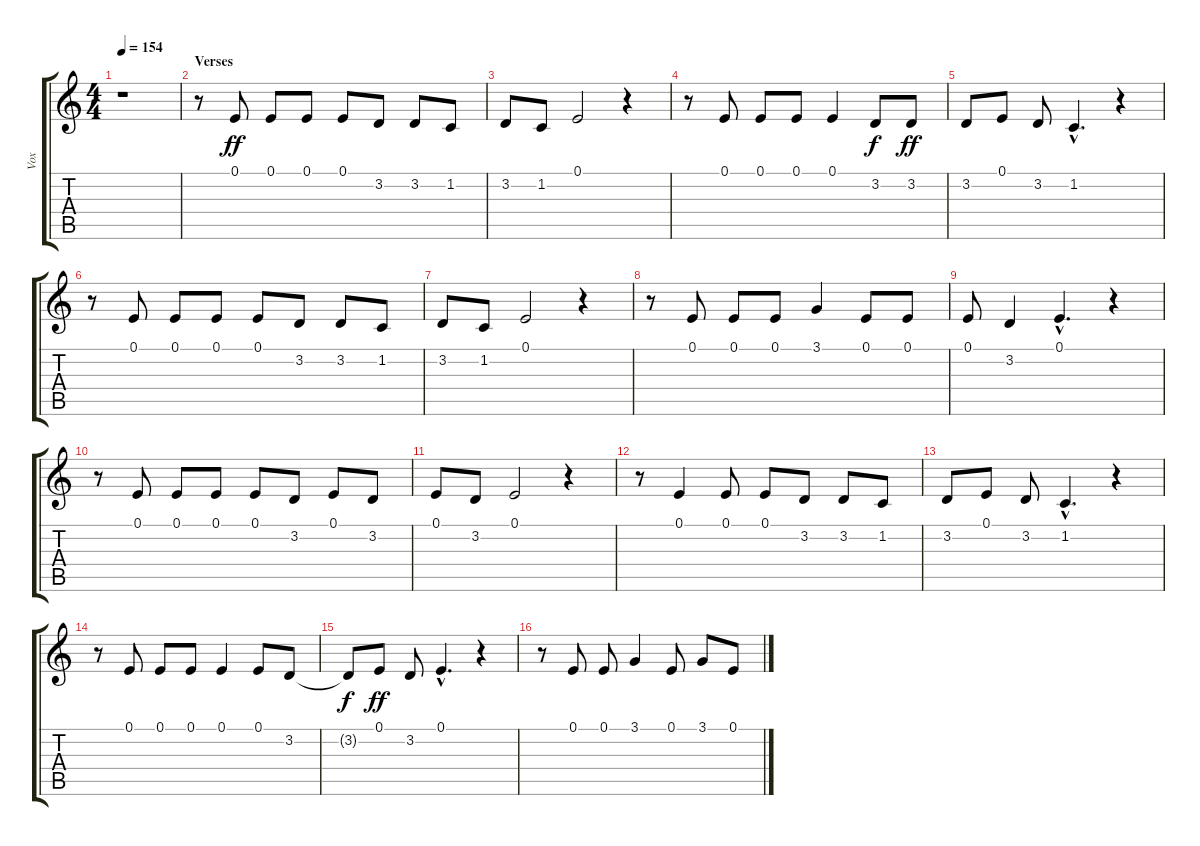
\track ("Vox" "Vox") {instrument voiceoohs}
\staff {score tabs}
\tuning (E4 B3 G3 D3 A2 E2) {hide}
\ts (4 4)
\tempo 154
\clef g2
\ks c
r.1{dy f} |
\section ("" "Verses")
r.8 0.1.8{dy ff} 0.1.8 0.1.8 0.1.8 3.2.8 3.2.8 1.2.8 |
3.2.8 1.2.8 0.1.2 r.4 |
r.8 0.1.8 0.1.8 0.1.8 0.1.4 3.2.8{dy f} 3.2.8{dy ff} |
3.2.8 0.1.8 3.2.8 1.2{hac}.4{d} r.4 |
r.8 0.1.8 0.1.8 0.1.8 0.1.8 3.2.8 3.2.8 1.2.8 |
3.2.8 1.2.8 0.1.2 r.4 |
r.8 0.1.8 0.1.8 0.1.8 3.1.4 0.1.8 0.1.8 |
0.1.8 3.2.4 0.1{hac}.4{d} r.4 |
r.8 0.1.8 0.1.8 0.1.8 0.1.8 3.2.8 0.1.8 3.2.8 |
0.1.8 3.2.8 0.1.2 r.4 |
r.8 0.1.4 0.1.8 0.1.8 3.2.8 3.2.8 1.2.8 |
3.2.8 0.1.8 3.2.8 1.2{hac}.4{d} r.4 |
r.8 0.1.8 0.1.8 0.1.8 0.1.4 0.1.8 3.2.8 |
3.2{t}.8{dy f} 0.1.8{dy ff} 3.2.8 0.1{hac}.4{d} r.4 |
r.8 0.1.8 0.1.8 3.1.4 0.1.8 3.1.8 0.1.8
